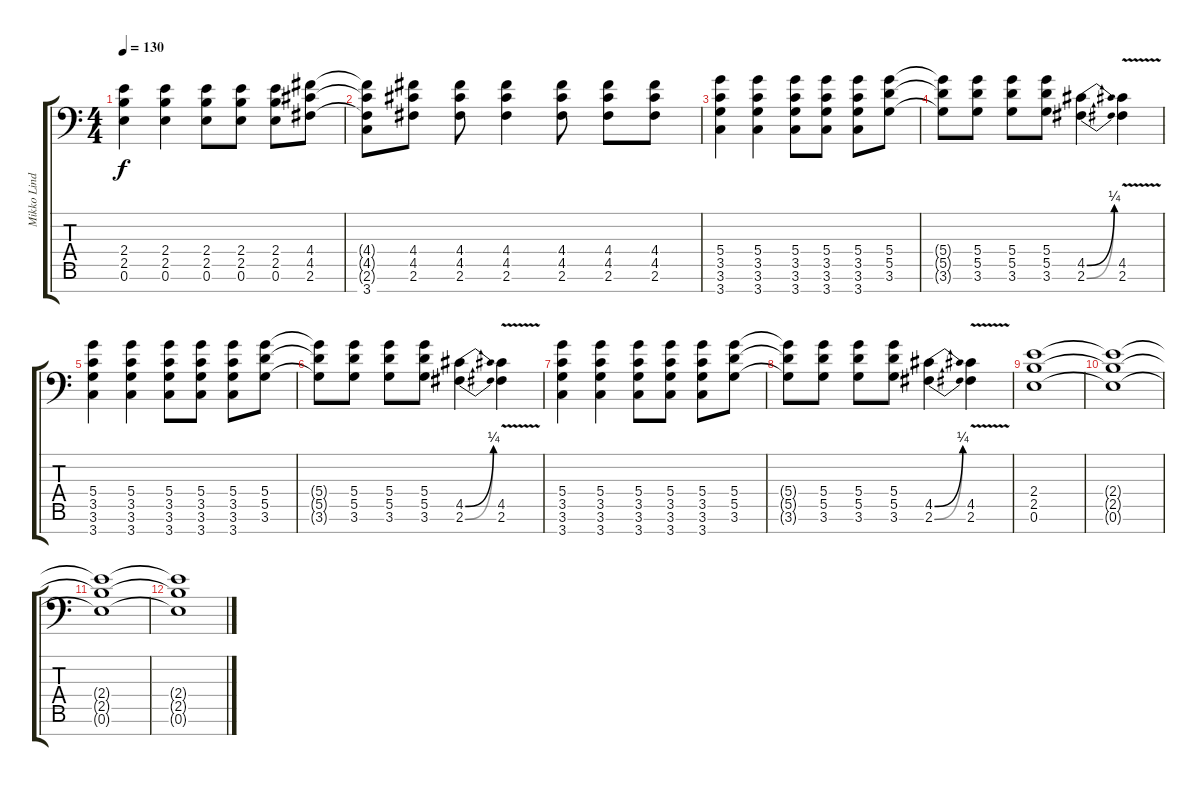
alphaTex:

\track ("Mikko Lindström" "Mikko Lind") {instrument acousticguitarsteel}
\staff {score tabs}
\tuning (E4 B3 G3 D3 A2 E2 A1) {hide}
\ts (4 4)
\tempo 130
\clef f4
\ks c
(2.4 2.5 0.6).4{dy f} (2.4 2.5 0.6).4 (2.4 2.5 0.6).8 (2.4 2.5 0.6).8 (2.4 2.5 0.6).8 (4.4 4.5 2.6).8 |
(4.4{t} 4.5{t} 2.6{t} 3.7{t}).8 (4.4 4.5 2.6).8 (4.4 4.5 2.6).8 (4.4 4.5 2.6).4 (4.4 4.5 2.6).8 (4.4 4.5 2.6).8 (4.4 4.5 2.6).8 |
(5.4 3.5 3.6 3.7).4 (5.4 3.5 3.6 3.7).4 (5.4 3.5 3.6 3.7).8 (5.4 3.5 3.6 3.7).8 (5.4 3.5 3.6 3.7).8 (5.4 5.5 3.6).8 |
(5.4{t} 5.5{t} 3.6{t}).8 (5.4 5.5 3.6).8 (5.4 5.5 3.6).8 (5.4 5.5 3.6).8 (4.5{be (bend 0 0 60 1)} 2.6{be (bend 0 0 60 1)}).4 (4.5{v} 2.6{v}).4 |
(5.4 3.5 3.6 3.7).4 (5.4 3.5 3.6 3.7).4 (5.4 3.5 3.6 3.7).8 (5.4 3.5 3.6 3.7).8 (5.4 3.5 3.6 3.7).8 (5.4 5.5 3.6).8 |
(5.4{t} 5.5{t} 3.6{t}).8 (5.4 5.5 3.6).8 (5.4 5.5 3.6).8 (5.4 5.5 3.6).8 (4.5{be (bend 0 0 60 1)} 2.6{be (bend 0 0 60 1)}).4 (4.5{v} 2.6{v}).4 |
(5.4 3.5 3.6 3.7).4 (5.4 3.5 3.6 3.7).4 (5.4 3.5 3.6 3.7).8 (5.4 3.5 3.6 3.7).8 (5.4 3.5 3.6 3.7).8 (5.4 5.5 3.6).8 |
(5.4{t} 5.5{t} 3.6{t}).8 (5.4 5.5 3.6).8 (5.4 5.5 3.6).8 (5.4 5.5 3.6).8 (4.5{be (bend 0 0 60 1)} 2.6{be (bend 0 0 60 1)}).4 (4.5{v} 2.6{v}).4 |
(2.4 2.5 0.6).1 |
(2.4{t} 2.5{t} 0.6{t}).1 |
(2.4{t} 2.5{t} 0.6{t}).1 |
(2.4{t} 2.5{t} 0.6{t}).1
